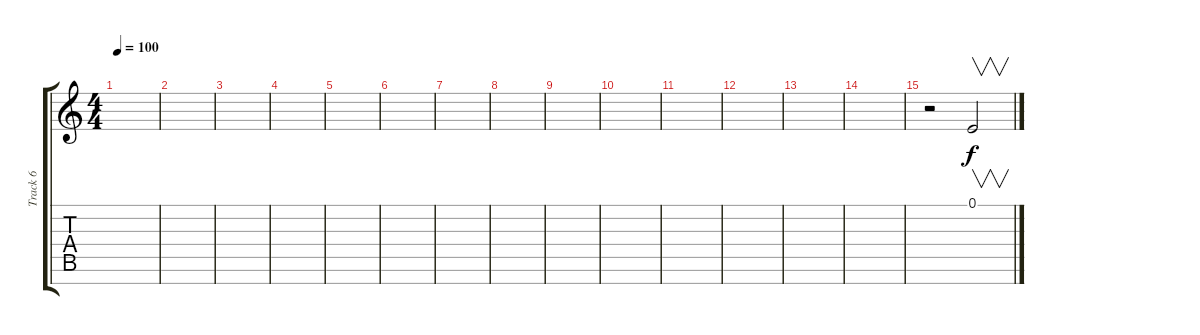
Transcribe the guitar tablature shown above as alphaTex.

\track ("Track 6" "Track 6") {instrument reversecymbal}
\staff {score tabs}
\tuning (E4 B3 G3 D3 A2 E2 B1) {hide}
\ts (4 4)
\tempo 100
\clef g2
\ks c
|
|
|
|
|
|
|
|
|
|
|
|
|
|
r.2 0.1.2{v}
